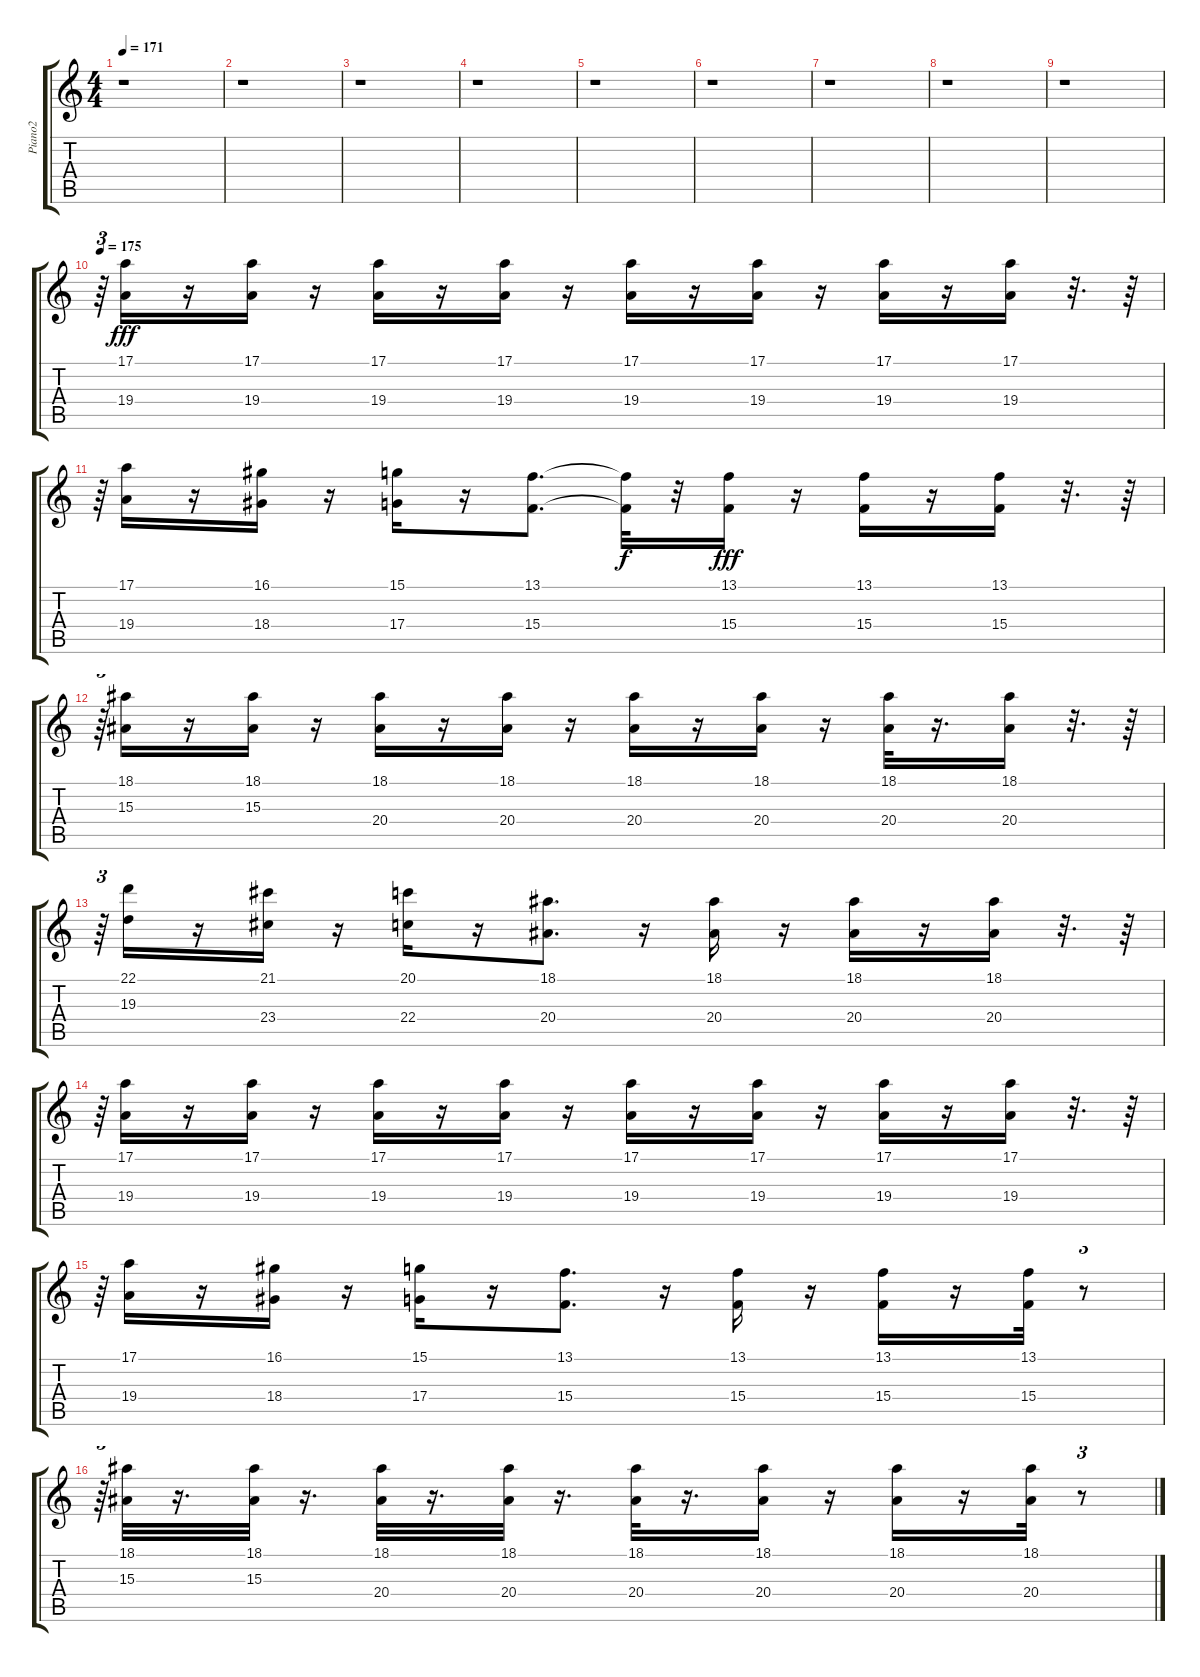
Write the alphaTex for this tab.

\track ("Piano2" "Piano2") {instrument electricpiano1}
\staff {score tabs}
\tuning (E4 B3 G3 D3 A2 E2) {hide}
\ts (4 4)
\tempo 171
\clef g2
\ks c
r.1{dy f} |
r.1 |
r.1 |
r.1 |
r.1 |
r.1 |
r.1 |
r.1 |
r.1 |
\tempo 175
r.64{tu (3 2)} (17.1 19.4).16{dy fff} r.16 (17.1 19.4).16 r.16 (17.1 19.4).16 r.16 (17.1 19.4).16 r.16 (17.1 19.4).16 r.16 (17.1 19.4).16 r.16 (17.1 19.4).16 r.16 (17.1 19.4).16 r.32{d} r.64 |
r.64{tu (3 2)} (17.1 19.4).16 r.16 (16.1 18.4).16 r.16 (15.1 17.4).16 r.16 (13.1 15.4).8{d} (13.1{t} 15.4{t}).32{dy f} r.32 (13.1 15.4).16{dy fff} r.16 (13.1 15.4).16 r.16 (13.1 15.4).16 r.32{d} r.64 |
r.64{tu (3 2)} (18.1 15.3).16 r.16 (18.1 15.3).16 r.16 (18.1 20.4).16 r.16 (18.1 20.4).16 r.16 (18.1 20.4).16 r.16 (18.1 20.4).16 r.16 (18.1 20.4).32 r.16{d} (18.1 20.4).16 r.32{d} r.64 |
r.64{tu (3 2)} (22.1 19.3).16 r.16 (21.1 23.4).16 r.16 (20.1 22.4).16 r.16 (18.1 20.4).8{d} r.16 (18.1 20.4).16 r.16 (18.1 20.4).16 r.16 (18.1 20.4).16 r.32{d} r.64 |
r.64{tu (3 2)} (17.1 19.4).16 r.16 (17.1 19.4).16 r.16 (17.1 19.4).16 r.16 (17.1 19.4).16 r.16 (17.1 19.4).16 r.16 (17.1 19.4).16 r.16 (17.1 19.4).16 r.16 (17.1 19.4).16 r.32{d} r.64 |
r.64{tu (3 2)} (17.1 19.4).16 r.16 (16.1 18.4).16 r.16 (15.1 17.4).16 r.16 (13.1 15.4).8{d} r.16 (13.1 15.4).16 r.16 (13.1 15.4).16 r.16 (13.1 15.4).32 r.8{tu (3 2)} |
r.64{tu (3 2)} (18.1 15.3).32 r.16{d} (18.1 15.3).32 r.16{d} (18.1 20.4).32 r.16{d} (18.1 20.4).32 r.16{d} (18.1 20.4).32 r.16{d} (18.1 20.4).16 r.16 (18.1 20.4).16 r.16 (18.1 20.4).32 r.8{tu (3 2)}
